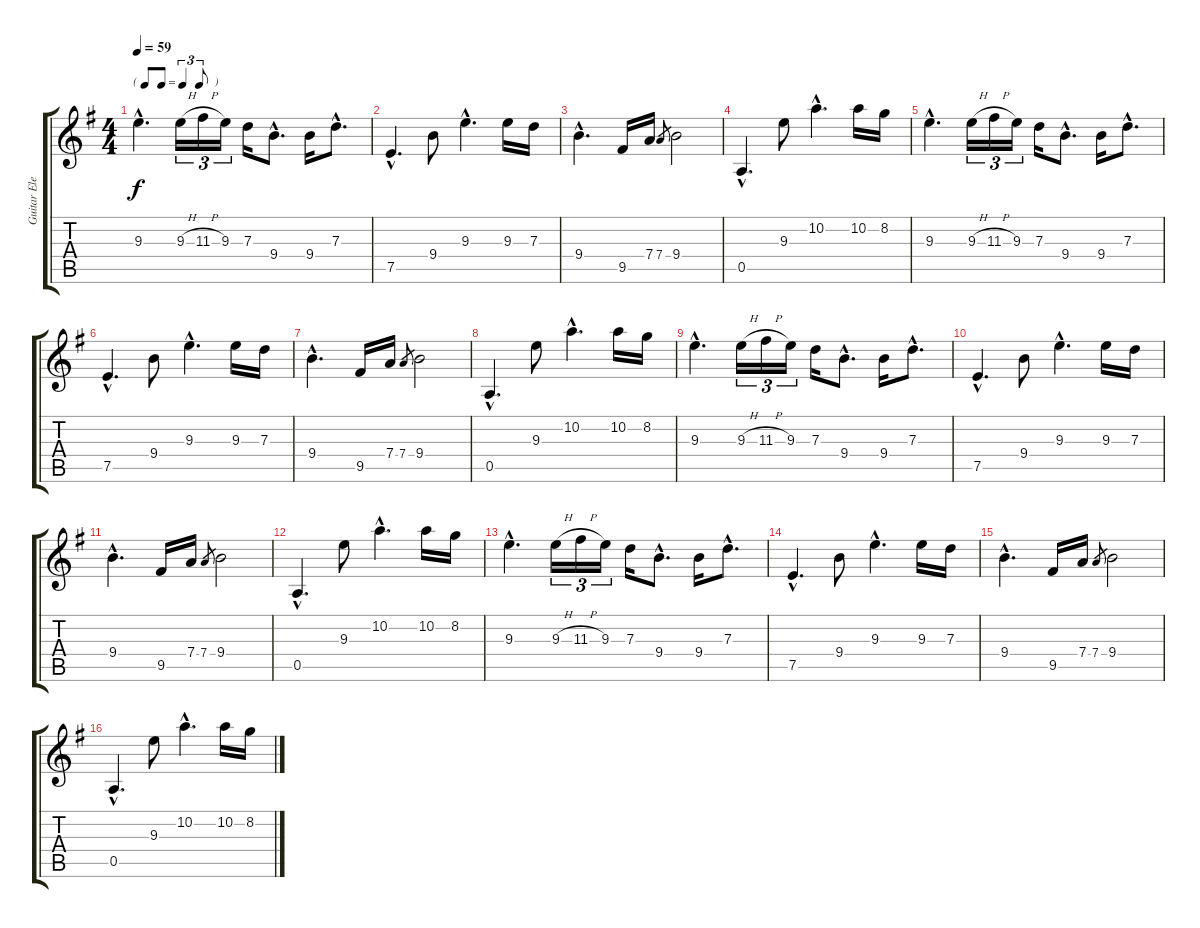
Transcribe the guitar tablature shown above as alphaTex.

\track ("Guitar Elec. 2" "Guitar Ele") {instrument electricguitarjazz}
\staff {score tabs}
\tuning (E4 B3 G3 D3 A2 E2) {hide}
\ts (4 4)
\tf triplet8th
\tempo 59
\clef g2
\ks g
9.3{hac}.4{d dy f} 9.3{h}.16{tu (3 2)} 11.3{h}.16{tu (3 2)} 9.3.16{tu (3 2)} 7.3.16 9.4{hac}.8{d} 9.4.16 7.3{hac}.8{d} |
7.5{hac}.4{d} 9.4.8 9.3{hac}.4{d} 9.3.16 7.3.16 |
9.4{hac}.4{d} 9.5.16 7.4.16 7.4.8{gr} 9.4.2 |
0.5{hac}.4{d} 9.3.8 10.2{hac}.4{d} 10.2.16 8.2.16 |
9.3{hac}.4{d} 9.3{h}.16{tu (3 2)} 11.3{h}.16{tu (3 2)} 9.3.16{tu (3 2)} 7.3.16 9.4{hac}.8{d} 9.4.16 7.3{hac}.8{d} |
7.5{hac}.4{d} 9.4.8 9.3{hac}.4{d} 9.3.16 7.3.16 |
9.4{hac}.4{d} 9.5.16 7.4.16 7.4.8{gr} 9.4.2 |
0.5{hac}.4{d} 9.3.8 10.2{hac}.4{d} 10.2.16 8.2.16 |
9.3{hac}.4{d} 9.3{h}.16{tu (3 2)} 11.3{h}.16{tu (3 2)} 9.3.16{tu (3 2)} 7.3.16 9.4{hac}.8{d} 9.4.16 7.3{hac}.8{d} |
7.5{hac}.4{d} 9.4.8 9.3{hac}.4{d} 9.3.16 7.3.16 |
9.4{hac}.4{d} 9.5.16 7.4.16 7.4.8{gr} 9.4.2 |
0.5{hac}.4{d} 9.3.8 10.2{hac}.4{d} 10.2.16 8.2.16 |
9.3{hac}.4{d} 9.3{h}.16{tu (3 2)} 11.3{h}.16{tu (3 2)} 9.3.16{tu (3 2)} 7.3.16 9.4{hac}.8{d} 9.4.16 7.3{hac}.8{d} |
7.5{hac}.4{d} 9.4.8 9.3{hac}.4{d} 9.3.16 7.3.16 |
9.4{hac}.4{d} 9.5.16 7.4.16 7.4.8{gr} 9.4.2 |
0.5{hac}.4{d} 9.3.8 10.2{hac}.4{d} 10.2.16 8.2.16
